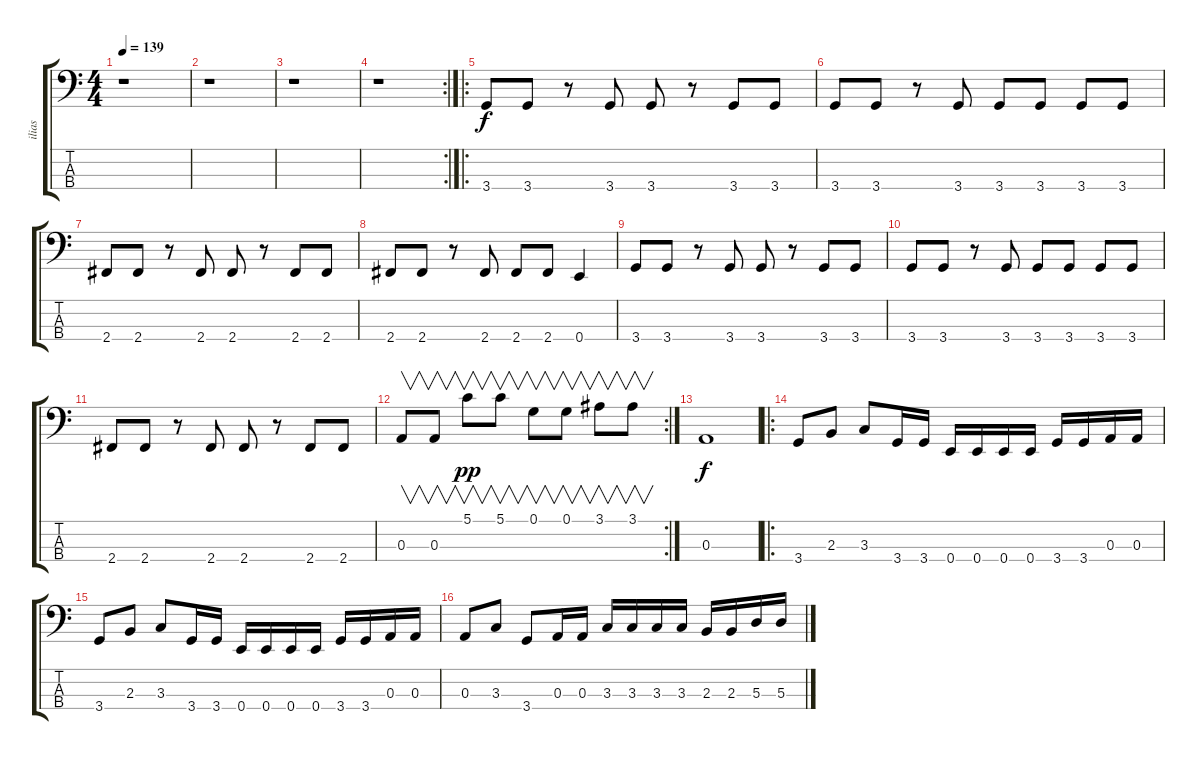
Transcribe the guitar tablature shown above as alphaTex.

\track ("ilias" "ilias") {instrument electricbasspick}
\staff {score tabs}
\tuning (G2 D2 A1 E1) {hide}
\ts (4 4)
\tempo 139
\clef f4
\ks c
r.1{dy f} |
r.1 |
r.1 |
\rc 2
r.1 |
\ro
3.4.8 3.4.8 r.8 3.4.8 3.4.8 r.8 3.4.8 3.4.8 |
3.4.8 3.4.8 r.8 3.4.8 3.4.8 3.4.8 3.4.8 3.4.8 |
2.4.8 2.4.8 r.8 2.4.8 2.4.8 r.8 2.4.8 2.4.8 |
2.4.8 2.4.8 r.8 2.4.8 2.4.8 2.4.8 0.4.4 |
3.4.8 3.4.8 r.8 3.4.8 3.4.8 r.8 3.4.8 3.4.8 |
3.4.8 3.4.8 r.8 3.4.8 3.4.8 3.4.8 3.4.8 3.4.8 |
2.4.8 2.4.8 r.8 2.4.8 2.4.8 r.8 2.4.8 2.4.8 |
\rc 2
0.3.8{v} 0.3.8{v} 5.1.8{v dy pp} 5.1.8{v} 0.1.8{v} 0.1.8{v} 3.1.8{v} 3.1.8{v} |
0.3.1{dy f} |
\ro
3.4.8 2.3.8 3.3.8 3.4.16 3.4.16 0.4.16 0.4.16 0.4.16 0.4.16 3.4.16 3.4.16 0.3.16 0.3.16 |
3.4.8 2.3.8 3.3.8 3.4.16 3.4.16 0.4.16 0.4.16 0.4.16 0.4.16 3.4.16 3.4.16 0.3.16 0.3.16 |
0.3.8 3.3.8 3.4.8 0.3.16 0.3.16 3.3.16 3.3.16 3.3.16 3.3.16 2.3.16 2.3.16 5.3.16 5.3.16
